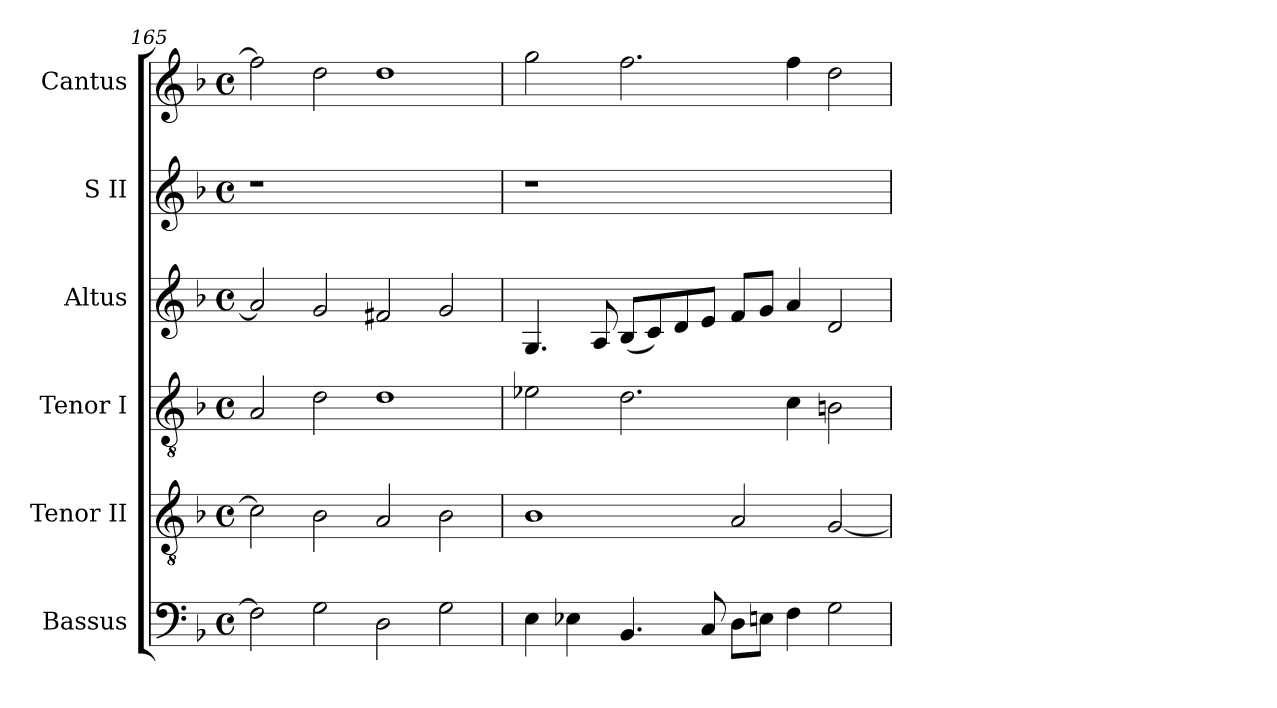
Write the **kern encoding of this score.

**kern	**kern	**kern	**kern	**kern	**kern
*part6	*part5	*part4	*part3	*part2	*part1
*staff6	*staff5	*staff4	*staff3	*staff2	*staff1
*I"Bassus	*I"Tenor II	*I"Tenor I	*I"Altus	*I"S II	*I"Cantus
*I'B	*I'T II	*I'T I	*I'A	*	*
*clefF4	*clefGv2	*clefGv2	*clefG2	*clefG2	*clefG2
*k[b-]	*k[b-]	*k[b-]	*k[b-]	*k[b-]	*k[b-]
*F:	*F:	*F:	*F:	*F:	*F:
*M4/4	*M4/4	*M4/4	*M4/4	*M4/4	*M4/4
*met(c)	*met(c)	*met(c)	*met(c)	*met(c)	*met(c)
=165	=165	=165	=165	=165	=165
2F\]	2c\]	2A/	2a/]	1r	2ff\]
2G\	2B-\	2d\	2g/	.	2dd\
2D\	2A/	1d	2f#X/	1ryy	1dd
2G\	2B-\	.	2g/	.	.
=166	=166	=166	=166	=166	=166
4E\	1B-	2e-X\	4.G/	1r	2gg\
4E-X\	.	.	.	.	.
.	.	.	8A/	.	.
4.BB-/	.	2.d\	(>8B-/L	.	2.ff\
.	.	.	8c/)	.	.
.	.	.	8d/	.	.
8C/	.	.	8e/J	.	.
8D\L	2A/	.	8f/L	1ryy	.
8En\J	.	.	8g/J	.	.
4F\	.	4c\	4a/	.	4ff\
2G\	[<2G/	2Bn\	2d/	.	2dd\
=	=	=	=	=	=
*-	*-	*-	*-	*-	*-
